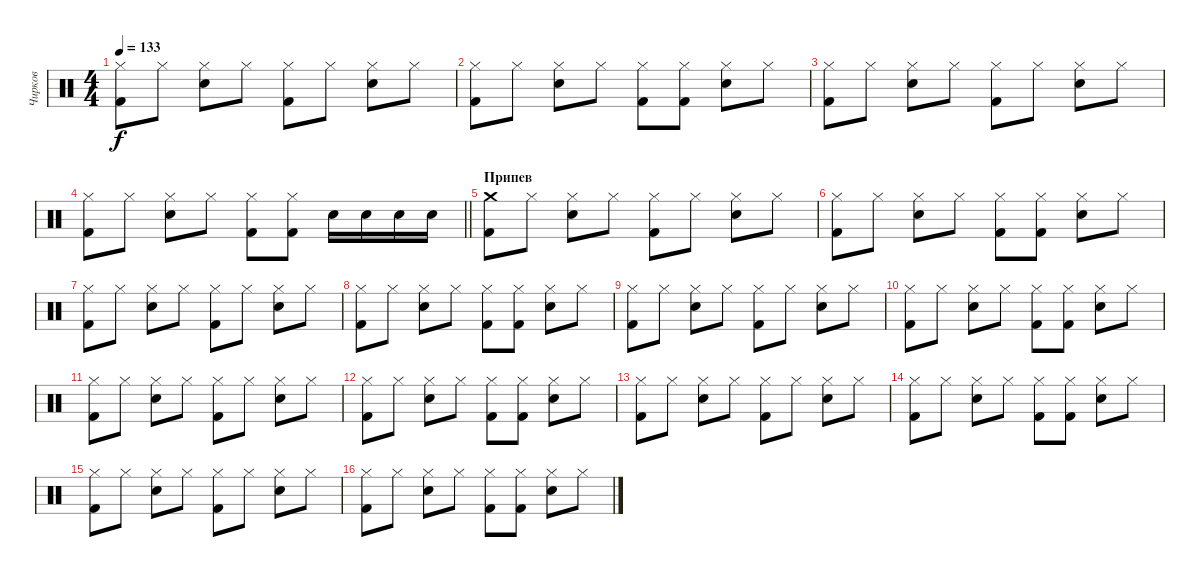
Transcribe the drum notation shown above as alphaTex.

\track ("Чирков" "Чирков") {instrument percussion}
\staff {score}
\articulation defaults
\ts (4 4)
\tempo 133
\clef neutral
\ks c
("Hi-Hat (closed)" "Kick (hit) 2").8{dy f} "Hi-Hat (closed)".8 ("Hi-Hat (closed)" "Snare (hit) 2").8 "Hi-Hat (closed)".8 ("Hi-Hat (closed)" "Kick (hit) 2").8 "Hi-Hat (closed)".8 ("Hi-Hat (closed)" "Snare (hit) 2").8 "Hi-Hat (closed)".8 |
("Hi-Hat (closed)" "Kick (hit) 2").8 "Hi-Hat (closed)".8 ("Hi-Hat (closed)" "Snare (hit) 2").8 "Hi-Hat (closed)".8 ("Hi-Hat (closed)" "Kick (hit) 2").8 ("Hi-Hat (closed)" "Kick (hit) 2").8 ("Hi-Hat (closed)" "Snare (hit) 2").8 "Hi-Hat (closed)".8 |
("Hi-Hat (closed)" "Kick (hit) 2").8 "Hi-Hat (closed)".8 ("Hi-Hat (closed)" "Snare (hit) 2").8 "Hi-Hat (closed)".8 ("Hi-Hat (closed)" "Kick (hit) 2").8 "Hi-Hat (closed)".8 ("Hi-Hat (closed)" "Snare (hit) 2").8 "Hi-Hat (closed)".8 |
\barLineRight lightlight
("Hi-Hat (closed)" "Kick (hit) 2").8 "Hi-Hat (closed)".8 ("Hi-Hat (closed)" "Snare (hit) 2").8 "Hi-Hat (closed)".8 ("Hi-Hat (closed)" "Kick (hit) 2").8 ("Hi-Hat (closed)" "Kick (hit) 2").8 "Snare (hit) 2".16 "Snare (hit) 2".16 "Snare (hit) 2".16 "Snare (hit) 2".16 |
\section ("" "Припев")
("Crash medium (hit)" "Kick (hit) 2").8 "Hi-Hat (closed)".8 ("Hi-Hat (closed)" "Snare (hit) 2").8 "Hi-Hat (closed)".8 ("Hi-Hat (closed)" "Kick (hit) 2").8 "Hi-Hat (closed)".8 ("Hi-Hat (closed)" "Snare (hit) 2").8 "Hi-Hat (closed)".8 |
("Hi-Hat (closed)" "Kick (hit) 2").8 "Hi-Hat (closed)".8 ("Hi-Hat (closed)" "Snare (hit) 2").8 "Hi-Hat (closed)".8 ("Hi-Hat (closed)" "Kick (hit) 2").8 ("Hi-Hat (closed)" "Kick (hit) 2").8 ("Hi-Hat (closed)" "Snare (hit) 2").8 "Hi-Hat (closed)".8 |
("Hi-Hat (closed)" "Kick (hit) 2").8 "Hi-Hat (closed)".8 ("Hi-Hat (closed)" "Snare (hit) 2").8 "Hi-Hat (closed)".8 ("Hi-Hat (closed)" "Kick (hit) 2").8 "Hi-Hat (closed)".8 ("Hi-Hat (closed)" "Snare (hit) 2").8 "Hi-Hat (closed)".8 |
("Hi-Hat (closed)" "Kick (hit) 2").8 "Hi-Hat (closed)".8 ("Hi-Hat (closed)" "Snare (hit) 2").8 "Hi-Hat (closed)".8 ("Hi-Hat (closed)" "Kick (hit) 2").8 ("Hi-Hat (closed)" "Kick (hit) 2").8 ("Hi-Hat (closed)" "Snare (hit) 2").8 "Hi-Hat (closed)".8 |
("Hi-Hat (closed)" "Kick (hit) 2").8 "Hi-Hat (closed)".8 ("Hi-Hat (closed)" "Snare (hit) 2").8 "Hi-Hat (closed)".8 ("Hi-Hat (closed)" "Kick (hit) 2").8 "Hi-Hat (closed)".8 ("Hi-Hat (closed)" "Snare (hit) 2").8 "Hi-Hat (closed)".8 |
("Hi-Hat (closed)" "Kick (hit) 2").8 "Hi-Hat (closed)".8 ("Hi-Hat (closed)" "Snare (hit) 2").8 "Hi-Hat (closed)".8 ("Hi-Hat (closed)" "Kick (hit) 2").8 ("Hi-Hat (closed)" "Kick (hit) 2").8 ("Hi-Hat (closed)" "Snare (hit) 2").8 "Hi-Hat (closed)".8 |
("Hi-Hat (closed)" "Kick (hit) 2").8 "Hi-Hat (closed)".8 ("Hi-Hat (closed)" "Snare (hit) 2").8 "Hi-Hat (closed)".8 ("Hi-Hat (closed)" "Kick (hit) 2").8 "Hi-Hat (closed)".8 ("Hi-Hat (closed)" "Snare (hit) 2").8 "Hi-Hat (closed)".8 |
("Hi-Hat (closed)" "Kick (hit) 2").8 "Hi-Hat (closed)".8 ("Hi-Hat (closed)" "Snare (hit) 2").8 "Hi-Hat (closed)".8 ("Hi-Hat (closed)" "Kick (hit) 2").8 ("Hi-Hat (closed)" "Kick (hit) 2").8 ("Hi-Hat (closed)" "Snare (hit) 2").8 "Hi-Hat (closed)".8 |
("Hi-Hat (closed)" "Kick (hit) 2").8 "Hi-Hat (closed)".8 ("Hi-Hat (closed)" "Snare (hit) 2").8 "Hi-Hat (closed)".8 ("Hi-Hat (closed)" "Kick (hit) 2").8 "Hi-Hat (closed)".8 ("Hi-Hat (closed)" "Snare (hit) 2").8 "Hi-Hat (closed)".8 |
("Hi-Hat (closed)" "Kick (hit) 2").8 "Hi-Hat (closed)".8 ("Hi-Hat (closed)" "Snare (hit) 2").8 "Hi-Hat (closed)".8 ("Hi-Hat (closed)" "Kick (hit) 2").8 ("Hi-Hat (closed)" "Kick (hit) 2").8 ("Hi-Hat (closed)" "Snare (hit) 2").8 "Hi-Hat (closed)".8 |
("Hi-Hat (closed)" "Kick (hit) 2").8 "Hi-Hat (closed)".8 ("Hi-Hat (closed)" "Snare (hit) 2").8 "Hi-Hat (closed)".8 ("Hi-Hat (closed)" "Kick (hit) 2").8 "Hi-Hat (closed)".8 ("Hi-Hat (closed)" "Snare (hit) 2").8 "Hi-Hat (closed)".8 |
("Hi-Hat (closed)" "Kick (hit) 2").8 "Hi-Hat (closed)".8 ("Hi-Hat (closed)" "Snare (hit) 2").8 "Hi-Hat (closed)".8 ("Hi-Hat (closed)" "Kick (hit) 2").8 ("Hi-Hat (closed)" "Kick (hit) 2").8 ("Hi-Hat (closed)" "Snare (hit) 2").8 "Hi-Hat (closed)".8
